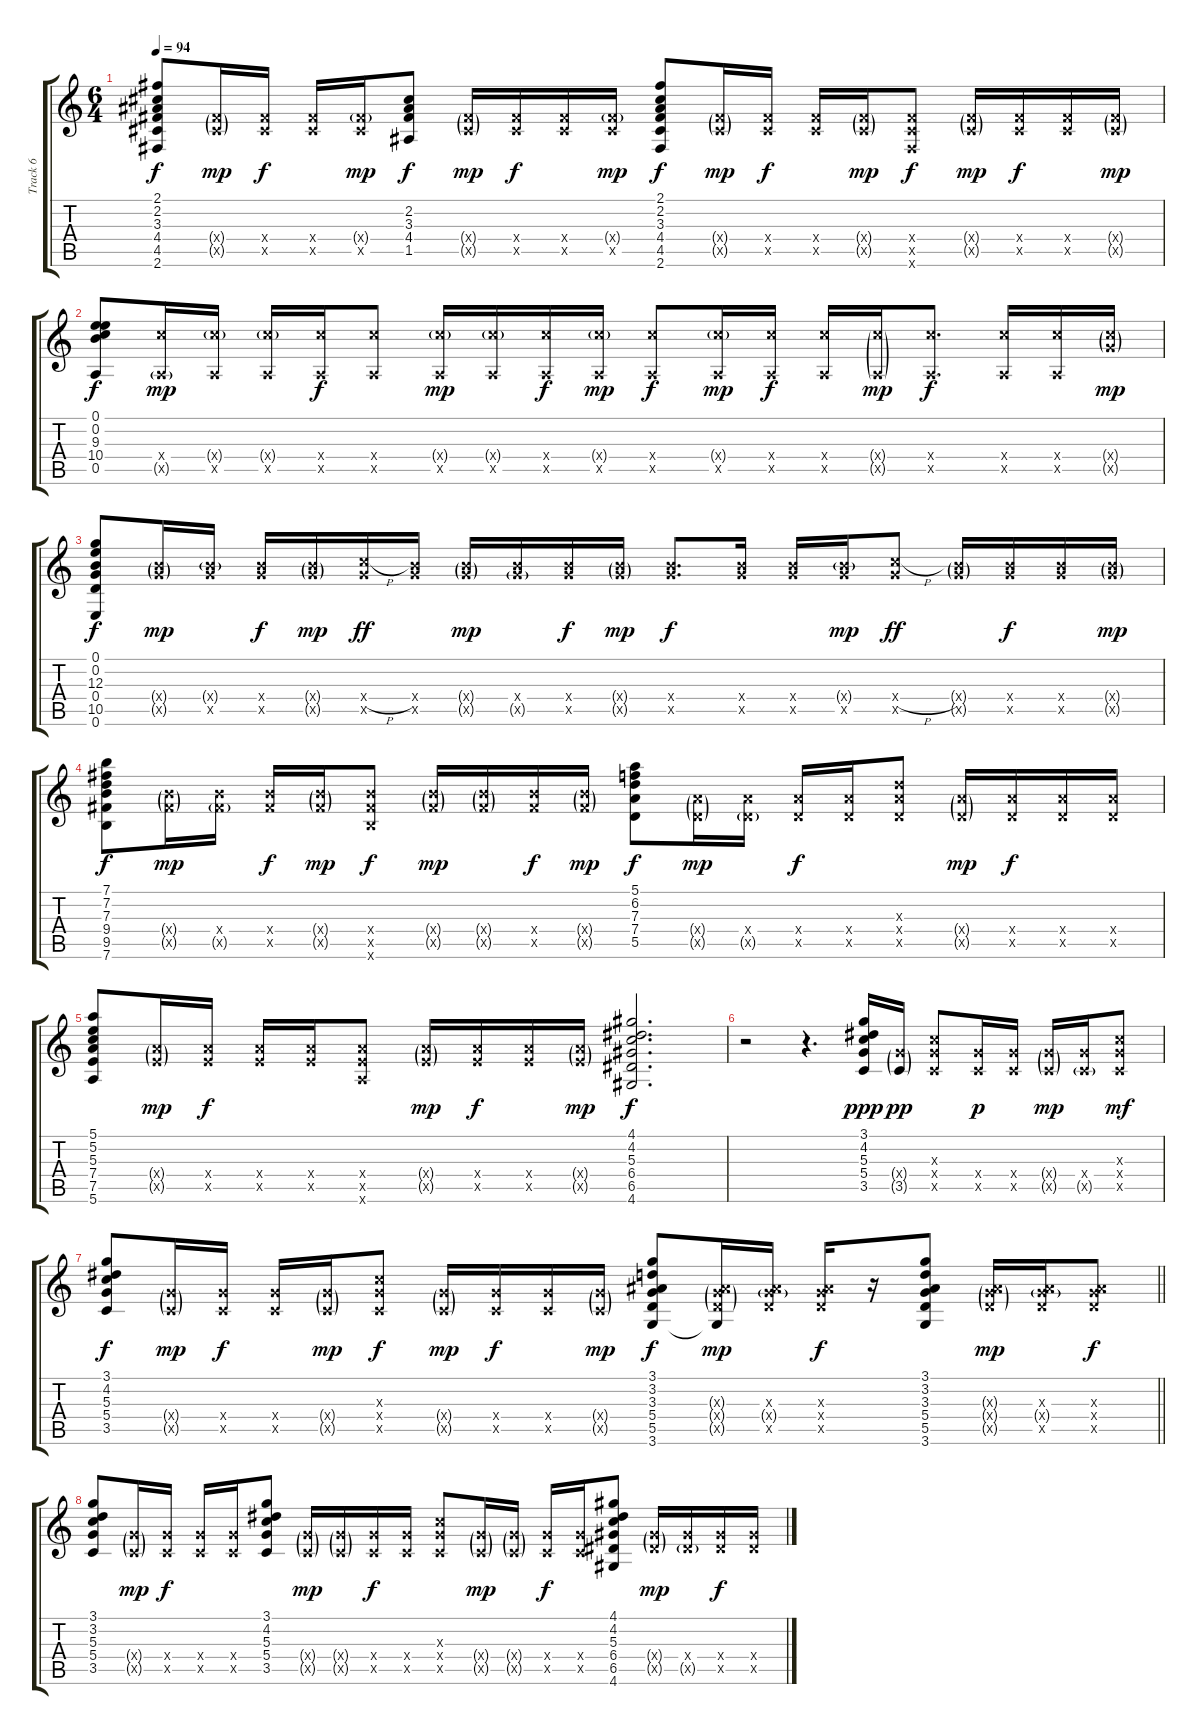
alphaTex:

\track ("Track 6" "Track 6") {instrument acousticguitarsteel}
\staff {score tabs}
\tuning (E4 B3 G3 D3 A2 E2) {hide}
\ts (6 4)
\tempo 94
\clef g2
\ks c
(2.1 2.2 3.3 4.4 4.5 2.6).8{dy f} (4.4{g x} 4.5{g x}).16{dy mp} (4.4{x} 4.5{x}).16{dy f} (4.4{x} 4.5{x}).16 (4.4{g x} 4.5{x}).16{dy mp} (2.2 3.3 4.4 1.5).8{dy f} (4.4{g x} 4.5{g x}).16{dy mp} (4.4{x} 4.5{x}).16{dy f} (4.4{x} 4.5{x}).16 (4.4{g x} 4.5{x}).16{dy mp} (2.1 2.2 3.3 4.4 4.5 2.6).8{dy f} (4.4{g x} 4.5{g x}).16{dy mp} (4.4{x} 4.5{x}).16{dy f} (4.4{x} 4.5{x}).16 (4.4{g x} 4.5{g x}).16{dy mp} (4.4{x} 4.5{x} 2.6{x}).8{dy f} (4.4{g x} 4.5{g x}).16{dy mp} (4.4{x} 4.5{x}).16{dy f} (4.4{x} 4.5{x}).16 (4.4{g x} 4.5{g x}).16{dy mp} |
(0.1 0.2 9.3 10.4 0.5).8{dy f} (10.4{x} 0.5{g x}).16{dy mp} (10.4{g x} 0.5{x}).16 (10.4{g x} 0.5{x}).16 (10.4{x} 0.5{x}).16{dy f} (10.4{x} 0.5{x}).8 (10.4{g x} 0.5{x}).16{dy mp} (10.4{g x} 0.5{x}).16 (10.4{x} 0.5{x}).16{dy f} (10.4{g x} 0.5{x}).16{dy mp} (10.4{x} 0.5{x}).8{dy f} (10.4{g x} 0.5{x}).16{dy mp} (10.4{x} 0.5{x}).16{dy f} (10.4{x} 0.5{x}).16 (10.4{g x} 0.5{g x}).16{dy mp} (10.4{x} 0.5{x}).8{d dy f} (10.4{x} 0.5{x}).16 (10.4{x} 0.5{x}).16 (10.4{g x} 10.5{g x}).16{dy mp} |
(0.1 0.2 12.3 0.4 10.5 0.6).8{dy f} (9.4{g x} 10.5{g x}).16{dy mp} (9.4{g x} 10.5{x}).16 (9.4{x} 10.5{x}).16{dy f} (9.4{g x} 10.5{g x}).16{dy mp} (10.4{h x} 10.5{x}).16{dy ff} (9.4{x} 10.5{x}).16 (9.4{g x} 10.5{g x}).16{dy mp} (9.4{x} 10.5{g x}).16 (9.4{x} 10.5{x}).16{dy f} (9.4{g x} 10.5{g x}).16{dy mp} (9.4{x} 10.5{x}).8{d dy f} (9.4{x} 10.5{x}).16 (9.4{x} 10.5{x}).16 (9.4{g x} 10.5{x}).16{dy mp} (10.4{h x} 10.5{x}).8{dy ff} (9.4{g x} 10.5{g x}).16 (9.4{x} 10.5{x}).16{dy f} (9.4{x} 10.5{x}).16 (9.4{g x} 10.5{g x}).16{dy mp} |
(7.1 7.2 7.3 9.4 9.5 7.6).8{dy f} (9.4{g x} 9.5{g x}).16{dy mp} (9.4{x} 9.5{g x}).16 (9.4{x} 9.5{x}).16{dy f} (9.4{g x} 9.5{g x}).16{dy mp} (9.4{x} 9.5{x} 7.6{x}).8{dy f} (9.4{g x} 9.5{g x}).16{dy mp} (9.4{g x} 9.5{g x}).16 (9.4{x} 9.5{x}).16{dy f} (9.4{g x} 9.5{g x}).16{dy mp} (5.1 6.2 7.3 7.4 5.5).8{dy f} (7.4{g x} 5.5{g x}).16{dy mp} (7.4{x} 5.5{g x}).16 (7.4{x} 5.5{x}).16{dy f} (7.4{x} 5.5{x}).16 (7.3{x} 7.4{x} 5.5{x}).8 (7.4{g x} 5.5{g x}).16{dy mp} (7.4{x} 5.5{x}).16{dy f} (7.4{x} 5.5{x}).16 (7.4{x} 5.5{x}).16 |
(5.1 5.2 5.3 7.4 7.5 5.6).8 (7.4{g x} 7.5{g x}).16{dy mp} (7.4{x} 7.5{x}).16{dy f} (7.4{x} 7.5{x}).16 (7.4{x} 7.5{x}).16 (7.4{x} 7.5{x} 5.6{x}).8 (7.4{g x} 7.5{g x}).16{dy mp} (7.4{x} 7.5{x}).16{dy f} (7.4{x} 7.5{x}).16 (7.4{g x} 7.5{g x}).16{dy mp} (4.1 4.2 5.3 6.4 6.5 4.6).2{d dy f} |
r.2 r.4{d} (3.1 4.2 5.3 5.4 3.5).16{dy ppp} (5.4{g x} 3.5{g}).16{dy pp} (5.3{x} 5.4{x} 3.5{x}).8 (5.4{x} 3.5{x}).16{dy p} (5.4{x} 3.5{x}).16 (5.4{g x} 3.5{g x}).16{dy mp} (5.4{x} 3.5{g x}).16 (5.3{x} 5.4{x} 3.5{x}).8{dy mf} |
\barLineRight lightlight
(3.1 4.2 5.3 5.4 3.5).8{dy f} (5.4{g x} 3.5{g x}).16{dy mp} (5.4{x} 3.5{x}).16{dy f} (5.4{x} 3.5{x}).16 (5.4{g x} 3.5{g x}).16{dy mp} (5.3{x} 5.4{x} 3.5{x}).8{dy f} (5.4{g x} 3.5{g x}).16{dy mp} (5.4{x} 3.5{x}).16{dy f} (5.4{x} 3.5{x}).16 (5.4{g x} 3.5{g x}).16{dy mp} (3.1 3.2 3.3 5.4 5.5 3.6).8{dy f} (3.3{g x} 5.4{g x} 5.5{g x} 3.6{t}).16{dy mp} (3.3{x} 5.4{g x} 5.5{x}).16 (3.3{x} 5.4{x} 5.5{x}).16{dy f} r.16 (3.1 3.2 3.3 5.4 5.5 3.6).8 (3.3{g x} 5.4{g x} 5.5{g x}).16{dy mp} (3.3{x} 5.4{g x} 5.5{x}).16 (3.3{x} 5.4{x} 5.5{x}).8{dy f} |
(3.1 3.2 5.3 5.4 3.5).8 (5.4{g x} 3.5{g x}).16{dy mp} (5.4{x} 3.5{x}).16{dy f} (5.4{x} 3.5{x}).16 (5.4{x} 3.5{x}).16 (3.1 4.2 5.3 5.4 3.5).8 (5.4{g x} 3.5{g x}).16{dy mp} (5.4{g x} 3.5{g x}).16 (5.4{x} 3.5{x}).16{dy f} (5.4{x} 3.5{x}).16 (5.3{x} 5.4{x} 3.5{x}).8 (5.4{g x} 3.5{g x}).16{dy mp} (5.4{g x} 3.5{g x}).16 (5.4{x} 3.5{x}).16{dy f} (5.4{x} 3.5{x}).16 (4.1 4.2 5.3 6.4 6.5 4.6).8 (6.4{g x} 6.5{g x}).16{dy mp} (6.4{x} 6.5{g x}).16 (6.4{x} 6.5{x}).16{dy f} (6.4{x} 6.5{x}).16
